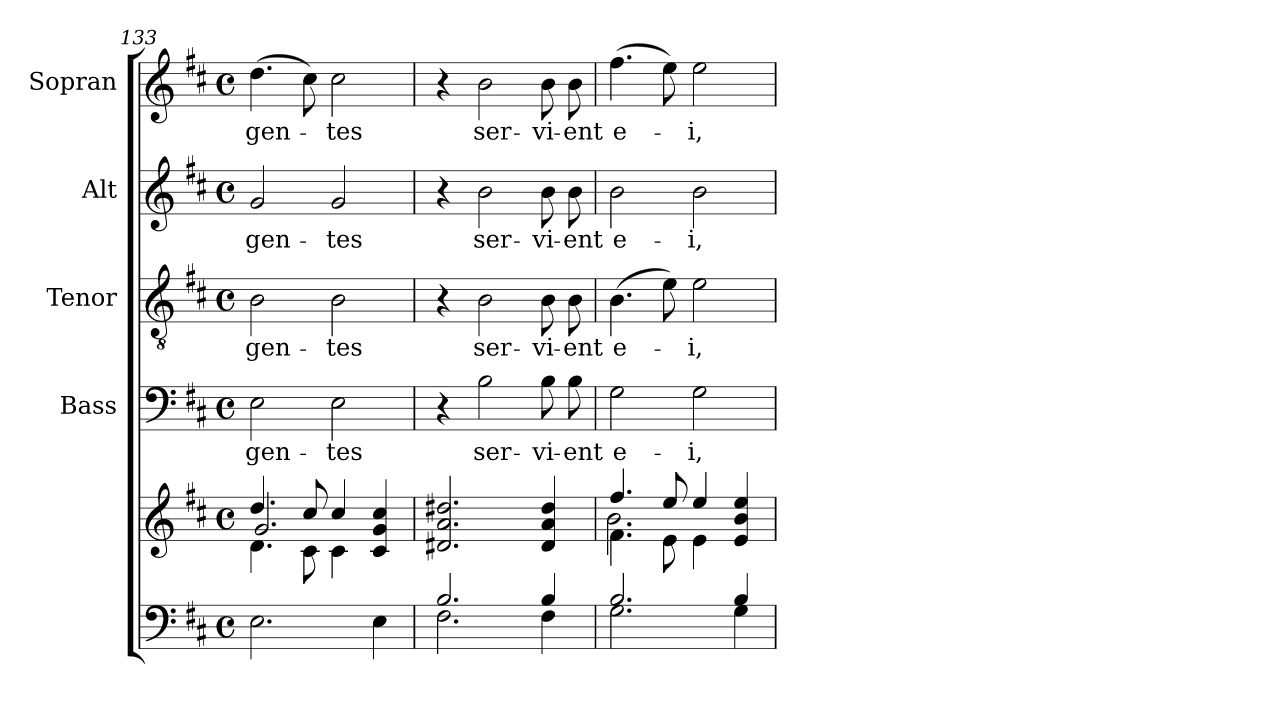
**kern	**kern	**kern	**text	**kern	**text	**kern	**text	**kern	**text
*part5	*part5	*part4	*part4	*part3	*part3	*part2	*part2	*part1	*part1
*staff6	*staff5	*staff4	*staff4	*staff3	*staff3	*staff2	*staff2	*staff1	*staff1
*	*	*I"Bass	*	*I"Tenor	*	*I"Alt	*	*I"Sopran	*
*	*	*I'B.	*	*I'T.	*	*I'A.	*	*I'S.	*
!!LO:LB:g=z
*clefF4	*clefG2	*clefF4	*	*clefGv2	*	*clefG2	*	*clefG2	*
*k[f#c#]	*k[f#c#]	*k[f#c#]	*	*k[f#c#]	*	*k[f#c#]	*	*k[f#c#]	*
*D:	*D:	*D:	*	*D:	*	*D:	*	*D:	*
*M4/4	*M4/4	*M4/4	*	*M4/4	*	*M4/4	*	*M4/4	*
*met(c)	*met(c)	*met(c)	*	*met(c)	*	*met(c)	*	*met(c)	*
=133	=133	=133	=133	=133	=133	=133	=133	=133	=133
*	*^	*	*	*	*	*	*	*	*
*	*	*^	*	*	*	*	*	*	*	*
!	!	!	!	!	!LO:LY:b	!	!LO:LY:b	!	!LO:LY:b	!	!LO:LY:b
2.E\	4.dd/	4.d\	2.g/	2E\	gen-	2B\	gen-	2g/	gen-	(>4.dd\	gen-
.	8cc#/	8c#\	.	.	.	.	.	.	.	8cc#\)	.
!	!	!	!	!	!LO:LY:b	!	!LO:LY:b	!	!LO:LY:b	!	!LO:LY:b
.	4cc#/	4c#\	.	2E\	-tes	2B\	-tes	2g/	-tes	2cc#\	-tes
4E\	4c#/ 4g/ 4cc#/	4ryy	4ryy	.	.	.	.	.	.	.	.
*	*v	*v	*v	*	*	*	*	*	*	*	*
=134	=134	=134	=134	=134	=134	=134	=134	=134	=134
*^	*	*	*	*	*	*	*	*	*
2.B/	2.F#\	2.d#X/ 2.a/ 2.dd#X/	4r	.	4r	.	4r	.	4r	.
!	!	!	!	!LO:LY:b	!	!LO:LY:b	!	!LO:LY:b	!	!LO:LY:b
.	.	.	2B\	ser-	2B\	ser-	2b\	ser-	2b\	ser-
!	!	!	!	!LO:LY:b	!	!LO:LY:b	!	!LO:LY:b	!	!LO:LY:b
4B/	4F#\	4d#/ 4a/ 4dd#/	8B\	-vi-	8B\	-vi-	8b\	-vi-	8b\	-vi-
!	!	!	!	!LO:LY:b	!	!LO:LY:b	!	!LO:LY:b	!	!LO:LY:b
.	.	.	8B\	-ent	8B\	-ent	8b\	-ent	8b\	-ent
=135	=135	=135	=135	=135	=135	=135	=135	=135	=135	=135
*	*	*^	*	*	*	*	*	*	*	*
*	*	*	*^	*	*	*	*	*	*	*	*
!	!	!	!	!	!	!LO:LY:b	!	!LO:LY:b	!	!LO:LY:b	!	!LO:LY:b
2.B/	2.G\	4.ff#/	4.f#\	2.b\	2G\	e-	(>4.B\	e-	2b\	e-	(>4.ff#\	e-
.	.	8ee/	8e\	.	.	.	8e\)	.	.	.	8ee\)	.
!	!	!	!	!	!	!LO:LY:b	!	!LO:LY:b	!	!LO:LY:b	!	!LO:LY:b
.	.	4ee/	4e\	.	2G\	-i,	2e\	-i,	2b\	-i,	2ee\	-i,
4B/	4G\	4e/ 4b/ 4ee/	4ryy	4ryy	.	.	.	.	.	.	.	.
*v	*v	*	*	*	*	*	*	*	*	*	*	*
*	*v	*v	*v	*	*	*	*	*	*	*	*
=	=	=	=	=	=	=	=	=	=
*-	*-	*-	*-	*-	*-	*-	*-	*-	*-
